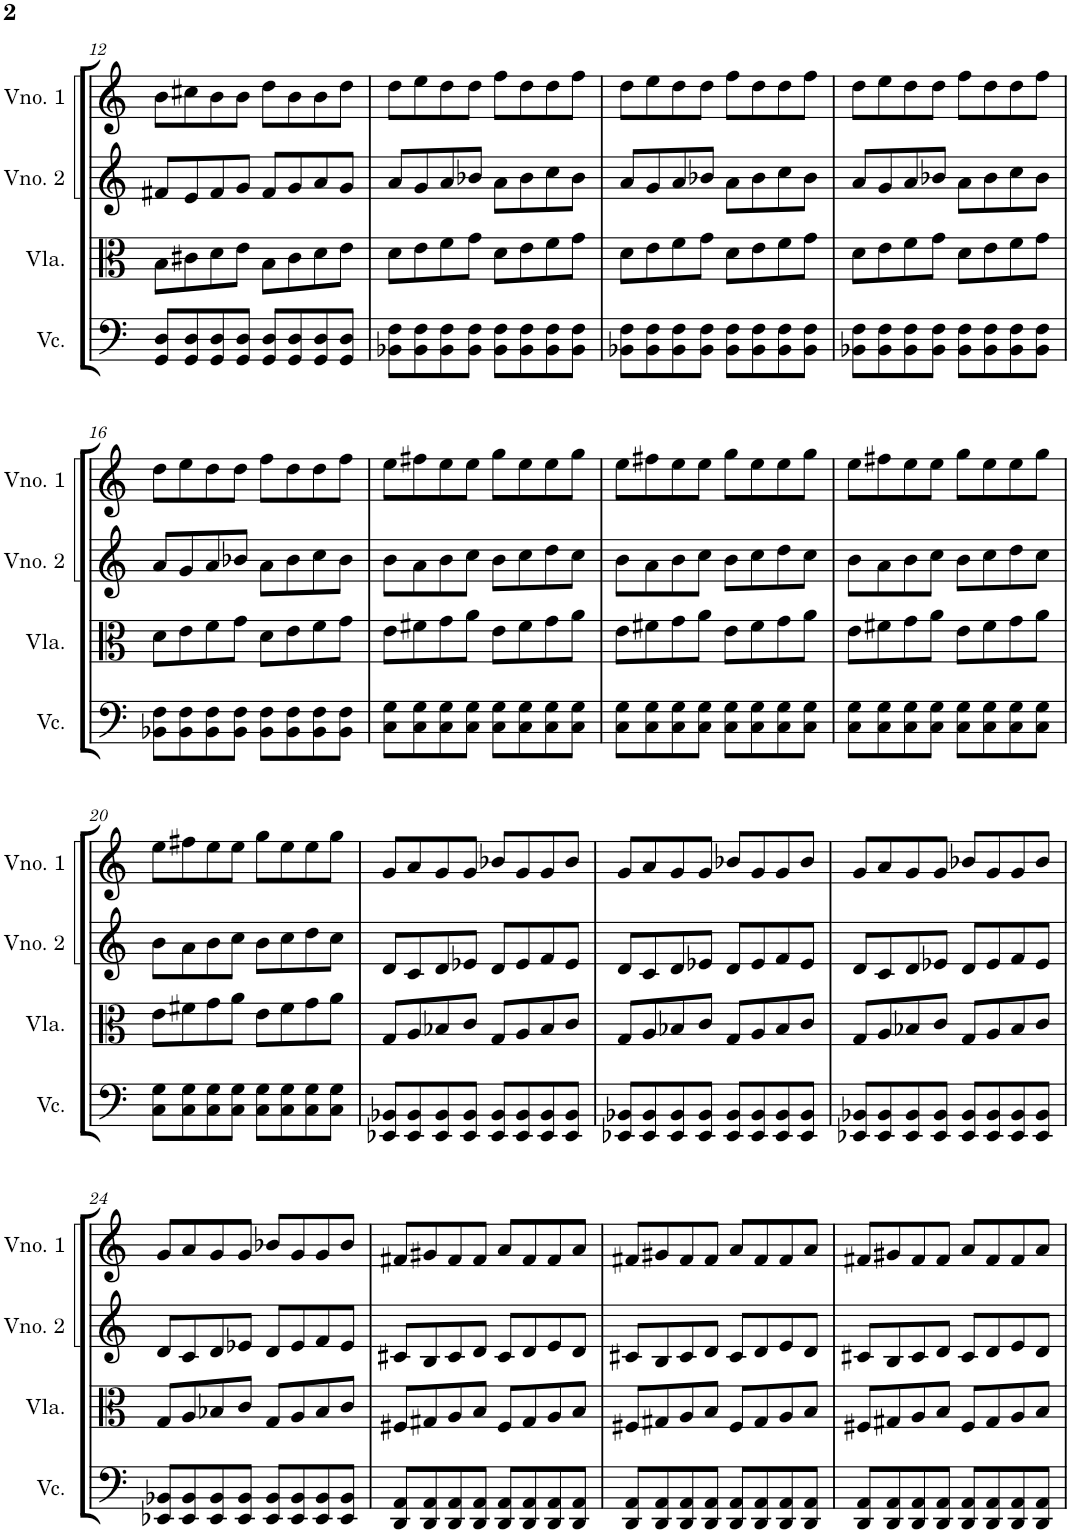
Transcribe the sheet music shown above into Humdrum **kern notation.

**kern	**kern	**kern	**kern
*part4	*part3	*part2	*part1
*staff4	*staff3	*staff2	*staff1
*I"Violoncelo	*I"Viola	*I"Violino 2	*I"Violino 1
*I'Vc.	*I'Vla.	*I'Vno. 2	*I'Vno. 1
!!LO:PB:g=z
*clefF4	*clefC3	*clefG2	*clefG2
*k[]	*k[]	*k[]	*k[]
*M4/4	*M4/4	*M4/4	*M4/4
=12	=12	=12	=12
8GG/ 8D/L	8B\L	8f#X/L	8b\L
8GG/ 8D/	8c#X\	8e/	8cc#X\
8GG/ 8D/	8d\	8f#/	8b\
8GG/ 8D/J	8e\J	8g/J	8b\J
8GG/ 8D/L	8B\L	8f#/L	8dd\L
8GG/ 8D/	8c#\	8g/	8b\
8GG/ 8D/	8d\	8a/	8b\
8GG/ 8D/J	8e\J	8g/J	8dd\J
=13	=13	=13	=13
8BB-X\ 8F\L	8d\L	8a/L	8dd\L
8BB-\ 8F\	8e\	8g/	8ee\
8BB-\ 8F\	8f\	8a/	8dd\
8BB-\ 8F\J	8g\J	8b-X/J	8dd\J
8BB-\ 8F\L	8d\L	8a\L	8ff\L
8BB-\ 8F\	8e\	8b-\	8dd\
8BB-\ 8F\	8f\	8cc\	8dd\
8BB-\ 8F\J	8g\J	8b-\J	8ff\J
=14	=14	=14	=14
8BB-X\ 8F\L	8d\L	8a/L	8dd\L
8BB-\ 8F\	8e\	8g/	8ee\
8BB-\ 8F\	8f\	8a/	8dd\
8BB-\ 8F\J	8g\J	8b-X/J	8dd\J
8BB-\ 8F\L	8d\L	8a\L	8ff\L
8BB-\ 8F\	8e\	8b-\	8dd\
8BB-\ 8F\	8f\	8cc\	8dd\
8BB-\ 8F\J	8g\J	8b-\J	8ff\J
=15	=15	=15	=15
8BB-X\ 8F\L	8d\L	8a/L	8dd\L
8BB-\ 8F\	8e\	8g/	8ee\
8BB-\ 8F\	8f\	8a/	8dd\
8BB-\ 8F\J	8g\J	8b-X/J	8dd\J
8BB-\ 8F\L	8d\L	8a\L	8ff\L
8BB-\ 8F\	8e\	8b-\	8dd\
8BB-\ 8F\	8f\	8cc\	8dd\
8BB-\ 8F\J	8g\J	8b-\J	8ff\J
!!LO:LB:g=z
=16	=16	=16	=16
8BB-X\ 8F\L	8d\L	8a/L	8dd\L
8BB-\ 8F\	8e\	8g/	8ee\
8BB-\ 8F\	8f\	8a/	8dd\
8BB-\ 8F\J	8g\J	8b-X/J	8dd\J
8BB-\ 8F\L	8d\L	8a\L	8ff\L
8BB-\ 8F\	8e\	8b-\	8dd\
8BB-\ 8F\	8f\	8cc\	8dd\
8BB-\ 8F\J	8g\J	8b-\J	8ff\J
=17	=17	=17	=17
8C\ 8G\L	8e\L	8b\L	8ee\L
8C\ 8G\	8f#X\	8a\	8ff#X\
8C\ 8G\	8g\	8b\	8ee\
8C\ 8G\J	8a\J	8cc\J	8ee\J
8C\ 8G\L	8e\L	8b\L	8gg\L
8C\ 8G\	8f#\	8cc\	8ee\
8C\ 8G\	8g\	8dd\	8ee\
8C\ 8G\J	8a\J	8cc\J	8gg\J
=18	=18	=18	=18
8C\ 8G\L	8e\L	8b\L	8ee\L
8C\ 8G\	8f#X\	8a\	8ff#X\
8C\ 8G\	8g\	8b\	8ee\
8C\ 8G\J	8a\J	8cc\J	8ee\J
8C\ 8G\L	8e\L	8b\L	8gg\L
8C\ 8G\	8f#\	8cc\	8ee\
8C\ 8G\	8g\	8dd\	8ee\
8C\ 8G\J	8a\J	8cc\J	8gg\J
=19	=19	=19	=19
8C\ 8G\L	8e\L	8b\L	8ee\L
8C\ 8G\	8f#X\	8a\	8ff#X\
8C\ 8G\	8g\	8b\	8ee\
8C\ 8G\J	8a\J	8cc\J	8ee\J
8C\ 8G\L	8e\L	8b\L	8gg\L
8C\ 8G\	8f#\	8cc\	8ee\
8C\ 8G\	8g\	8dd\	8ee\
8C\ 8G\J	8a\J	8cc\J	8gg\J
!!LO:LB:g=z
=20	=20	=20	=20
8C\ 8G\L	8e\L	8b\L	8ee\L
8C\ 8G\	8f#X\	8a\	8ff#X\
8C\ 8G\	8g\	8b\	8ee\
8C\ 8G\J	8a\J	8cc\J	8ee\J
8C\ 8G\L	8e\L	8b\L	8gg\L
8C\ 8G\	8f#\	8cc\	8ee\
8C\ 8G\	8g\	8dd\	8ee\
8C\ 8G\J	8a\J	8cc\J	8gg\J
=21	=21	=21	=21
8EE-X/ 8BB-X/L	8G/L	8d/L	8g/L
8EE-/ 8BB-/	8A/	8c/	8a/
8EE-/ 8BB-/	8B-X/	8d/	8g/
8EE-/ 8BB-/J	8c/J	8e-X/J	8g/J
8EE-/ 8BB-/L	8G/L	8d/L	8b-X/L
8EE-/ 8BB-/	8A/	8e-/	8g/
8EE-/ 8BB-/	8B-/	8f/	8g/
8EE-/ 8BB-/J	8c/J	8e-/J	8b-/J
=22	=22	=22	=22
8EE-X/ 8BB-X/L	8G/L	8d/L	8g/L
8EE-/ 8BB-/	8A/	8c/	8a/
8EE-/ 8BB-/	8B-X/	8d/	8g/
8EE-/ 8BB-/J	8c/J	8e-X/J	8g/J
8EE-/ 8BB-/L	8G/L	8d/L	8b-X/L
8EE-/ 8BB-/	8A/	8e-/	8g/
8EE-/ 8BB-/	8B-/	8f/	8g/
8EE-/ 8BB-/J	8c/J	8e-/J	8b-/J
=23	=23	=23	=23
8EE-X/ 8BB-X/L	8G/L	8d/L	8g/L
8EE-/ 8BB-/	8A/	8c/	8a/
8EE-/ 8BB-/	8B-X/	8d/	8g/
8EE-/ 8BB-/J	8c/J	8e-X/J	8g/J
8EE-/ 8BB-/L	8G/L	8d/L	8b-X/L
8EE-/ 8BB-/	8A/	8e-/	8g/
8EE-/ 8BB-/	8B-/	8f/	8g/
8EE-/ 8BB-/J	8c/J	8e-/J	8b-/J
!!LO:LB:g=z
=24	=24	=24	=24
8EE-X/ 8BB-X/L	8G/L	8d/L	8g/L
8EE-/ 8BB-/	8A/	8c/	8a/
8EE-/ 8BB-/	8B-X/	8d/	8g/
8EE-/ 8BB-/J	8c/J	8e-X/J	8g/J
8EE-/ 8BB-/L	8G/L	8d/L	8b-X/L
8EE-/ 8BB-/	8A/	8e-/	8g/
8EE-/ 8BB-/	8B-/	8f/	8g/
8EE-/ 8BB-/J	8c/J	8e-/J	8b-/J
=25	=25	=25	=25
8DD/ 8AA/L	8F#X/L	8c#X/L	8f#X/L
8DD/ 8AA/	8G#X/	8B/	8g#X/
8DD/ 8AA/	8A/	8c#/	8f#/
8DD/ 8AA/J	8B/J	8d/J	8f#/J
8DD/ 8AA/L	8F#/L	8c#/L	8a/L
8DD/ 8AA/	8G#/	8d/	8f#/
8DD/ 8AA/	8A/	8e/	8f#/
8DD/ 8AA/J	8B/J	8d/J	8a/J
=26	=26	=26	=26
8DD/ 8AA/L	8F#X/L	8c#X/L	8f#X/L
8DD/ 8AA/	8G#X/	8B/	8g#X/
8DD/ 8AA/	8A/	8c#/	8f#/
8DD/ 8AA/J	8B/J	8d/J	8f#/J
8DD/ 8AA/L	8F#/L	8c#/L	8a/L
8DD/ 8AA/	8G#/	8d/	8f#/
8DD/ 8AA/	8A/	8e/	8f#/
8DD/ 8AA/J	8B/J	8d/J	8a/J
=27	=27	=27	=27
8DD/ 8AA/L	8F#X/L	8c#X/L	8f#X/L
8DD/ 8AA/	8G#X/	8B/	8g#X/
8DD/ 8AA/	8A/	8c#/	8f#/
8DD/ 8AA/J	8B/J	8d/J	8f#/J
8DD/ 8AA/L	8F#/L	8c#/L	8a/L
8DD/ 8AA/	8G#/	8d/	8f#/
8DD/ 8AA/	8A/	8e/	8f#/
8DD/ 8AA/J	8B/J	8d/J	8a/J
=	=	=	=
*-	*-	*-	*-
